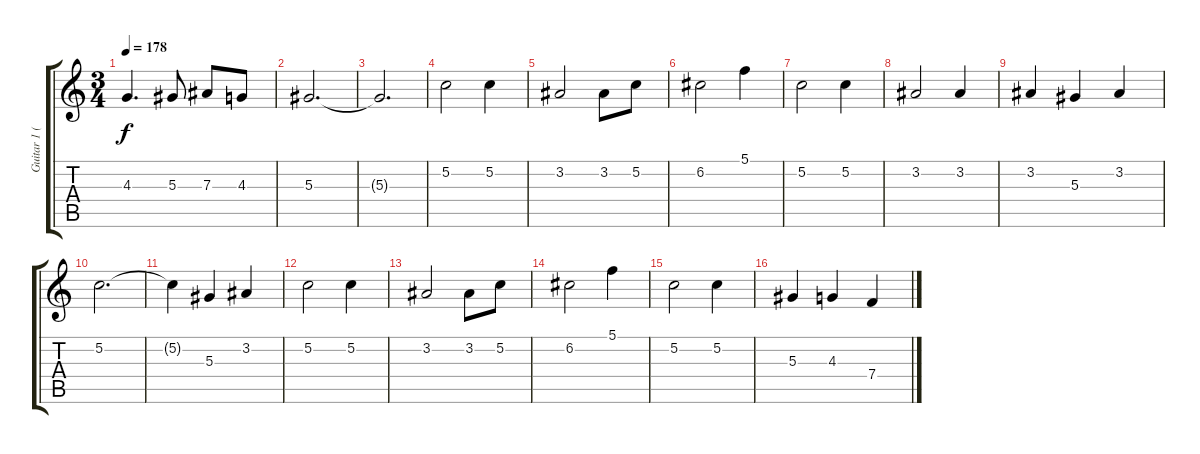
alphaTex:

\track ("Guitar 1 (Lead)" "Guitar 1 (") {instrument distortionguitar}
\staff {score tabs}
\tuning (C4 G3 Eb3 Bb2 F2 C2) {hide}
\ts (3 4)
\tempo 178
\clef g2
\ks c
4.3.4{d dy f} 5.3.8 7.3.8 4.3.8 |
5.3.2{d} |
5.3{t}.2{d} |
5.2.2 5.2.4 |
3.2.2 3.2.8 5.2.8 |
6.2.2 5.1.4 |
5.2.2 5.2.4 |
3.2.2 3.2.4 |
3.2.4 5.3.4 3.2.4 |
5.2.2{d} |
5.2{t}.4 5.3.4 3.2.4 |
5.2.2 5.2.4 |
3.2.2 3.2.8 5.2.8 |
6.2.2 5.1.4 |
5.2.2 5.2.4 |
5.3.4 4.3.4 7.4.4
